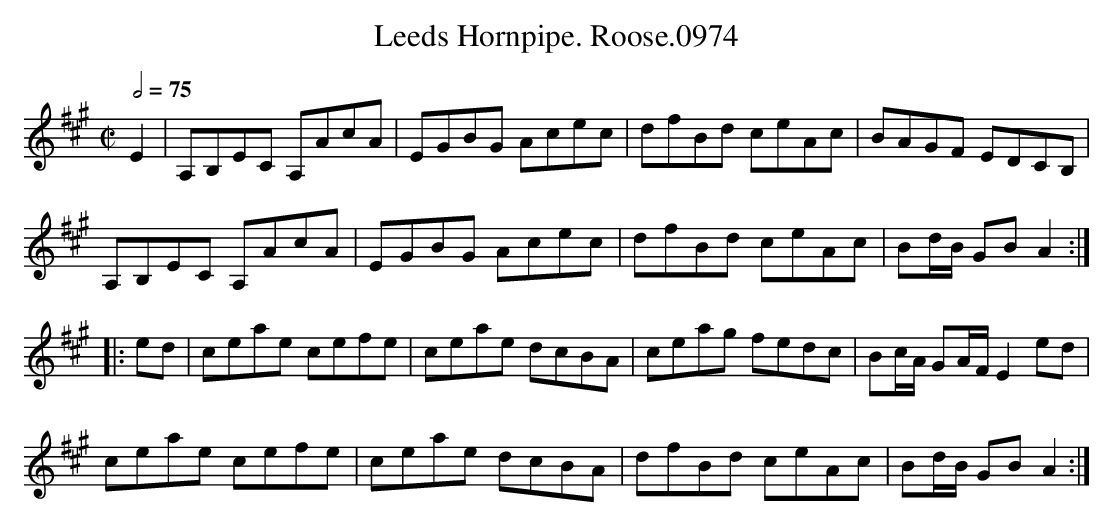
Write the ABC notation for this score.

X:1
T:Leeds Hornpipe. Roose.0974
M:C|
L:1/8
Q:2/4=75
K:A
E2 | A,B,EC A,AcA | EGBG Acec | dfBd ceAc | BAGF EDCB, |
A,B,EC A,AcA | EGBG Acec | dfBd ceAc | Bd/B/ GB A2 :|
|: ed | ceae cefe | ceae dcBA | ceag fedc | Bc/A/ GA/F/ E2ed |
ceae cefe | ceae dcBA | dfBd ceAc | Bd/B/ GB A2 :|
